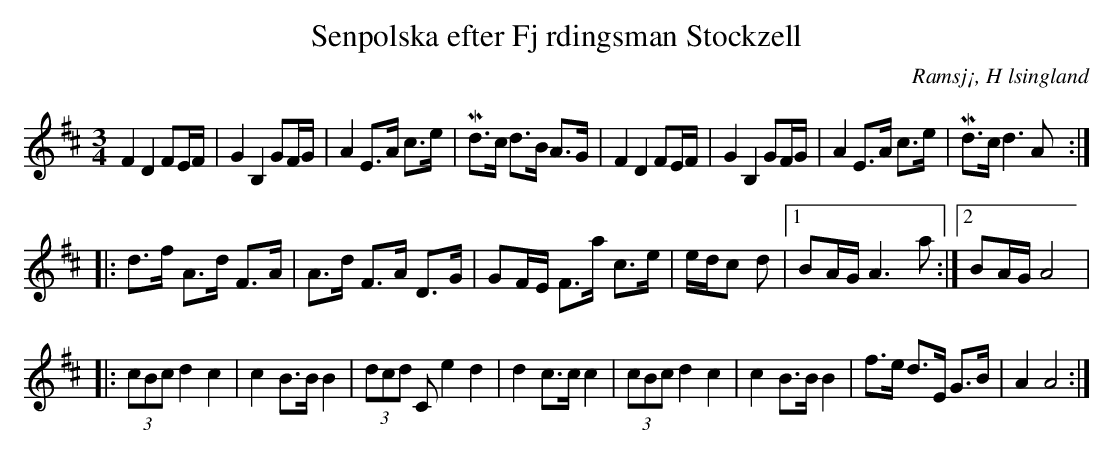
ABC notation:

X:1
T: Senpolska efter Fj rdingsman Stockzell
O: Ramsj¡, H lsingland
M:3/4
L:1/8
K:D
F2 D2 FE/F/|G2 B,2 GF/G/| A2 E>A c>e|Md>c d>B A>G|F2 D2 FE/F/|G2 B,2 GF/G/| A2 E>A c>e|Md>c d2>A2:|
|:d>f A>d F>A| A>d F>A D>G|GF/E/ F>a c>e|e/d/c d|1 BA/G/ A2>a2:|2 BA/G/ A4|
|:(3cBc d2 c2|c2 B>B B2|(3dcd Ce2 d2|d2 c>c c2|(3cBc d2 c2|c2 B>B B2|f>e d>E G>B|A2 A4:|
